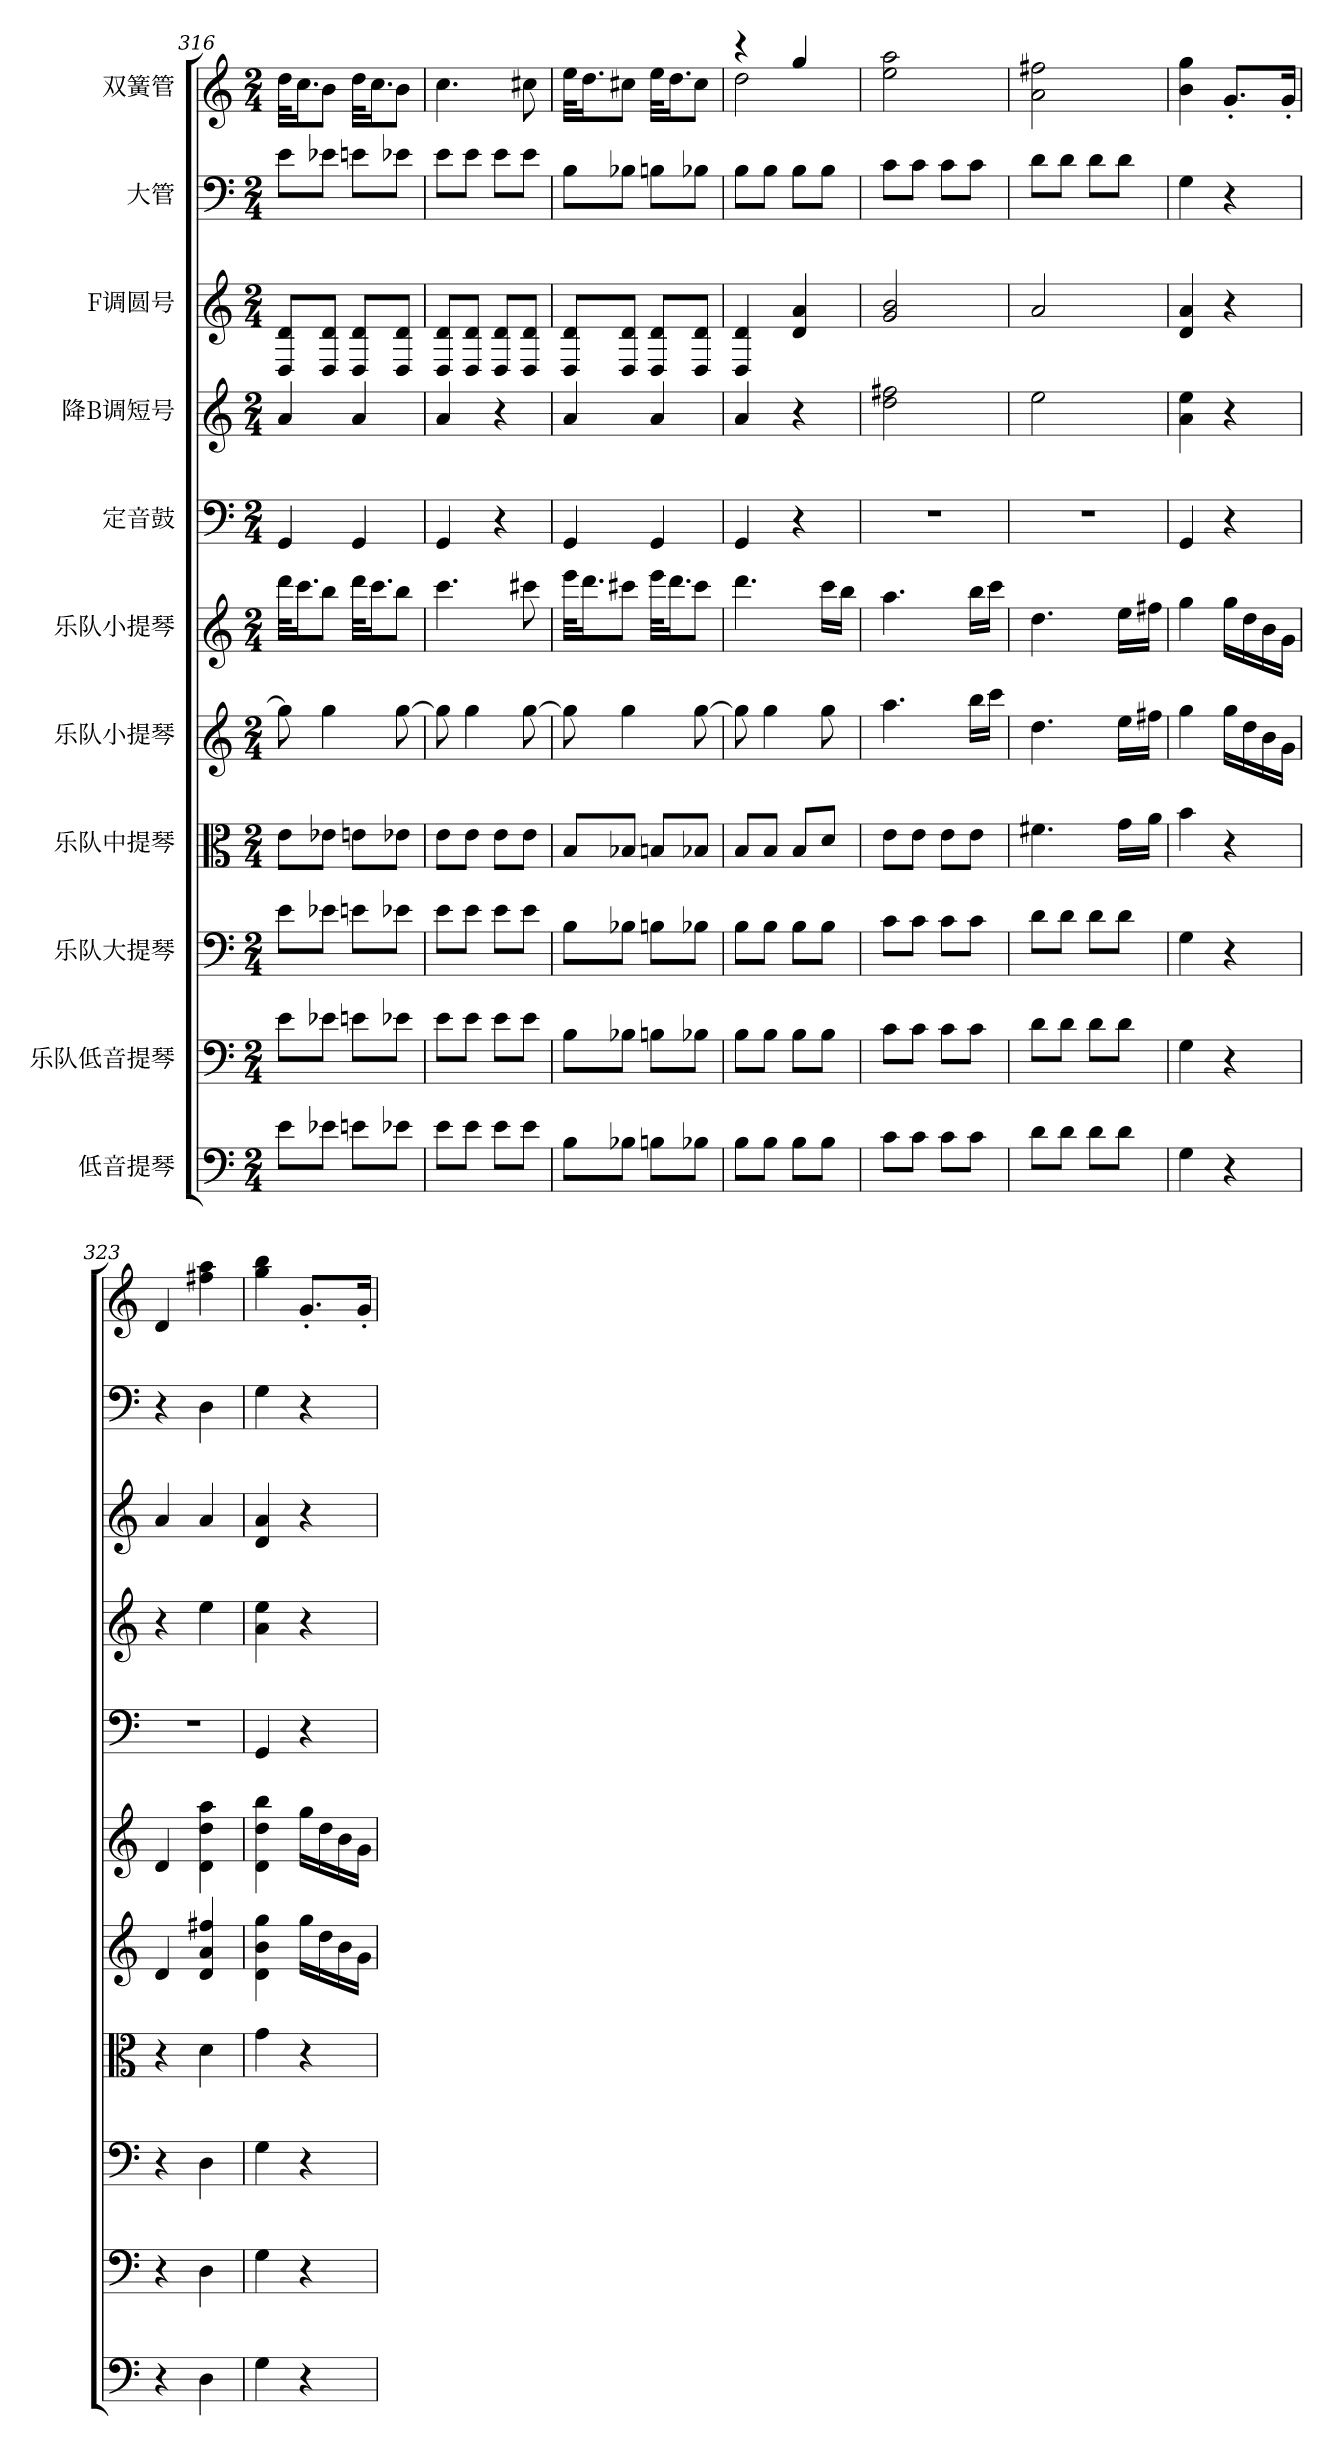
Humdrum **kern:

**kern	**kern	**kern	**kern	**kern	**kern	**kern	**kern	**kern	**kern	**kern
*part11	*part10	*part9	*part8	*part7	*part6	*part5	*part4	*part3	*part2	*part1
*staff11	*staff10	*staff9	*staff8	*staff7	*staff6	*staff5	*staff4	*staff3	*staff2	*staff1
*I"低音提琴	*I"乐队低音提琴	*I"乐队大提琴	*I"乐队中提琴	*I"乐队小提琴	*I"乐队小提琴	*I"定音鼓	*I"降B调短号	*I"F调圆号	*I"大管	*I"双簧管
*clefF4	*clefF4	*clefF4	*clefC3	*clefG2	*clefG2	*clefF4	*clefG2	*clefG2	*clefF4	*clefG2
*ITrd7c12	*ITrd7c12	*	*	*	*	*	*ITrd1c2	*ITrd4c7	*	*
*k[]	*k[]	*k[]	*k[]	*k[]	*k[]	*k[]	*k[b-e-]	*k[b-]	*k[]	*k[]
*M2/4	*M2/4	*M2/4	*M2/4	*M2/4	*M2/4	*M2/4	*M2/4	*M2/4	*M2/4	*M2/4
=316	=316	=316	=316	=316	=316	=316	=316	=316	=316	=316
8E\L	8E\L	8e\L	8e\L	8gg\]	32ddd\KLL	4GG/	4g/	8GG/ 8G/L	8e\L	32dd\KLL
.	.	.	.	.	16.ccc\J	.	.	.	.	16.cc\J
8E-X\J	8E-X\J	8e-X\J	8e-X\J	4gg\	8bb\J	.	.	8GG/ 8G/J	8e-X\J	8b\J
8En\L	8En\L	8en\L	8en\L	.	32ddd\KLL	4GG/	4g/	8GG/ 8G/L	8en\L	32dd\KLL
.	.	.	.	.	16.ccc\J	.	.	.	.	16.cc\J
8E-X\J	8E-X\J	8e-X\J	8e-X\J	[8gg\	8bb\J	.	.	8GG/ 8G/J	8e-X\J	8b\J
=317	=317	=317	=317	=317	=317	=317	=317	=317	=317	=317
8E\L	8E\L	8e\L	8e\L	8gg\]	4.ccc\	4GG/	4g/	8GG/ 8G/L	8e\L	4.cc\
8E\J	8E\J	8e\J	8e\J	4gg\	.	.	.	8GG/ 8G/J	8e\J	.
8E\L	8E\L	8e\L	8e\L	.	.	4r	4r	8GG/ 8G/L	8e\L	.
8E\J	8E\J	8e\J	8e\J	[8gg\	8ccc#X\	.	.	8GG/ 8G/J	8e\J	8cc#X\
!!LO:PB:g=z
=318	=318	=318	=318	=318	=318	=318	=318	=318	=318	=318
8BB\L	8BB\L	8B\L	8B/L	8gg\]	32eee\KLL	4GG/	4g/	8GG/ 8G/L	8B\L	32ee\KLL
.	.	.	.	.	16.ddd\J	.	.	.	.	16.dd\J
8BB-X\J	8BB-X\J	8B-X\J	8B-X/J	4gg\	8ccc#X\J	.	.	8GG/ 8G/J	8B-X\J	8cc#X\J
8BBn\L	8BBn\L	8Bn\L	8Bn/L	.	32eee\KLL	4GG/	4g/	8GG/ 8G/L	8Bn\L	32ee\KLL
.	.	.	.	.	16.ddd\J	.	.	.	.	16.dd\J
8BB-X\J	8BB-X\J	8B-X\J	8B-X/J	[8gg\	8ccc#\J	.	.	8GG/ 8G/J	8B-X\J	8cc#\J
=319	=319	=319	=319	=319	=319	=319	=319	=319	=319	=319
*	*	*	*	*	*	*	*	*	*	*^
8BB\L	8BB\L	8B\L	8B/L	8gg\]	4.ddd\	4GG/	4g/	4GG/ 4G/	8B\L	4r	2dd\
8BB\J	8BB\J	8B\J	8B/J	4gg\	.	.	.	.	8B\J	.	.
8BB\L	8BB\L	8B\L	8B/L	.	.	4r	4r	4G/ 4d/	8B\L	4gg/	.
8BB\J	8BB\J	8B\J	8d/J	8gg\	16ccc\LL	.	.	.	8B\J	.	.
.	.	.	.	.	16bb\JJ	.	.	.	.	.	.
*	*	*	*	*	*	*	*	*	*	*v	*v
=320	=320	=320	=320	=320	=320	=320	=320	=320	=320	=320
8C\L	8C\L	8c\L	8e\L	4.aa\	4.aa\	2r	2cc\ 2een\	2c/ 2e/	8c\L	2ee\ 2aa\
8C\J	8C\J	8c\J	8e\J	.	.	.	.	.	8c\J	.
8C\L	8C\L	8c\L	8e\L	.	.	.	.	.	8c\L	.
8C\J	8C\J	8c\J	8e\J	16bb\LL	16bb\LL	.	.	.	8c\J	.
.	.	.	.	16ccc\JJ	16ccc\JJ	.	.	.	.	.
=321	=321	=321	=321	=321	=321	=321	=321	=321	=321	=321
8D\L	8D\L	8d\L	4.f#X\	4.dd\	4.dd\	2r	2dd\	2d/	8d\L	2a\ 2ff#X\
8D\J	8D\J	8d\J	.	.	.	.	.	.	8d\J	.
8D\L	8D\L	8d\L	.	.	.	.	.	.	8d\L	.
8D\J	8D\J	8d\J	16g\LL	16ee\LL	16ee\LL	.	.	.	8d\J	.
.	.	.	16a\JJ	16ff#X\JJ	16ff#X\JJ	.	.	.	.	.
=322	=322	=322	=322	=322	=322	=322	=322	=322	=322	=322
4GG\	4GG\	4G\	4b\	4gg\	4gg\	4GG/	4g\ 4dd\	4G/ 4d/	4G\	4b\ 4gg\
4r	4r	4r	4r	16gg\LL	16gg\LL	4r	4r	4r	4r	8.g'/L
.	.	.	.	16dd\	16dd\	.	.	.	.	.
.	.	.	.	16b\	16b\	.	.	.	.	.
.	.	.	.	16g\JJ	16g\JJ	.	.	.	.	16g'/Jk
=323	=323	=323	=323	=323	=323	=323	=323	=323	=323	=323
4r	4r	4r	4r	4d/	4d/	2r	4r	4d/	4r	4d/
4DD\	4DD\	4D\	4d\	4d/ 4a/ 4ff#X/	4d\ 4dd\ 4aa\	.	4dd\	4d/	4D\	4ff#X\ 4aa\
!!LO:PB:g=z
=324	=324	=324	=324	=324	=324	=324	=324	=324	=324	=324
4GG\	4GG\	4G\	4g\	4d\ 4b\ 4gg\	4d\ 4dd\ 4bb\	4GG/	4g\ 4dd\	4G/ 4d/	4G\	4gg\ 4bb\
4r	4r	4r	4r	16gg\LL	16gg\LL	4r	4r	4r	4r	8.g'/L
.	.	.	.	16dd\	16dd\	.	.	.	.	.
.	.	.	.	16b\	16b\	.	.	.	.	.
.	.	.	.	16g\JJ	16g\JJ	.	.	.	.	16g'/Jk
=	=	=	=	=	=	=	=	=	=	=
*-	*-	*-	*-	*-	*-	*-	*-	*-	*-	*-
